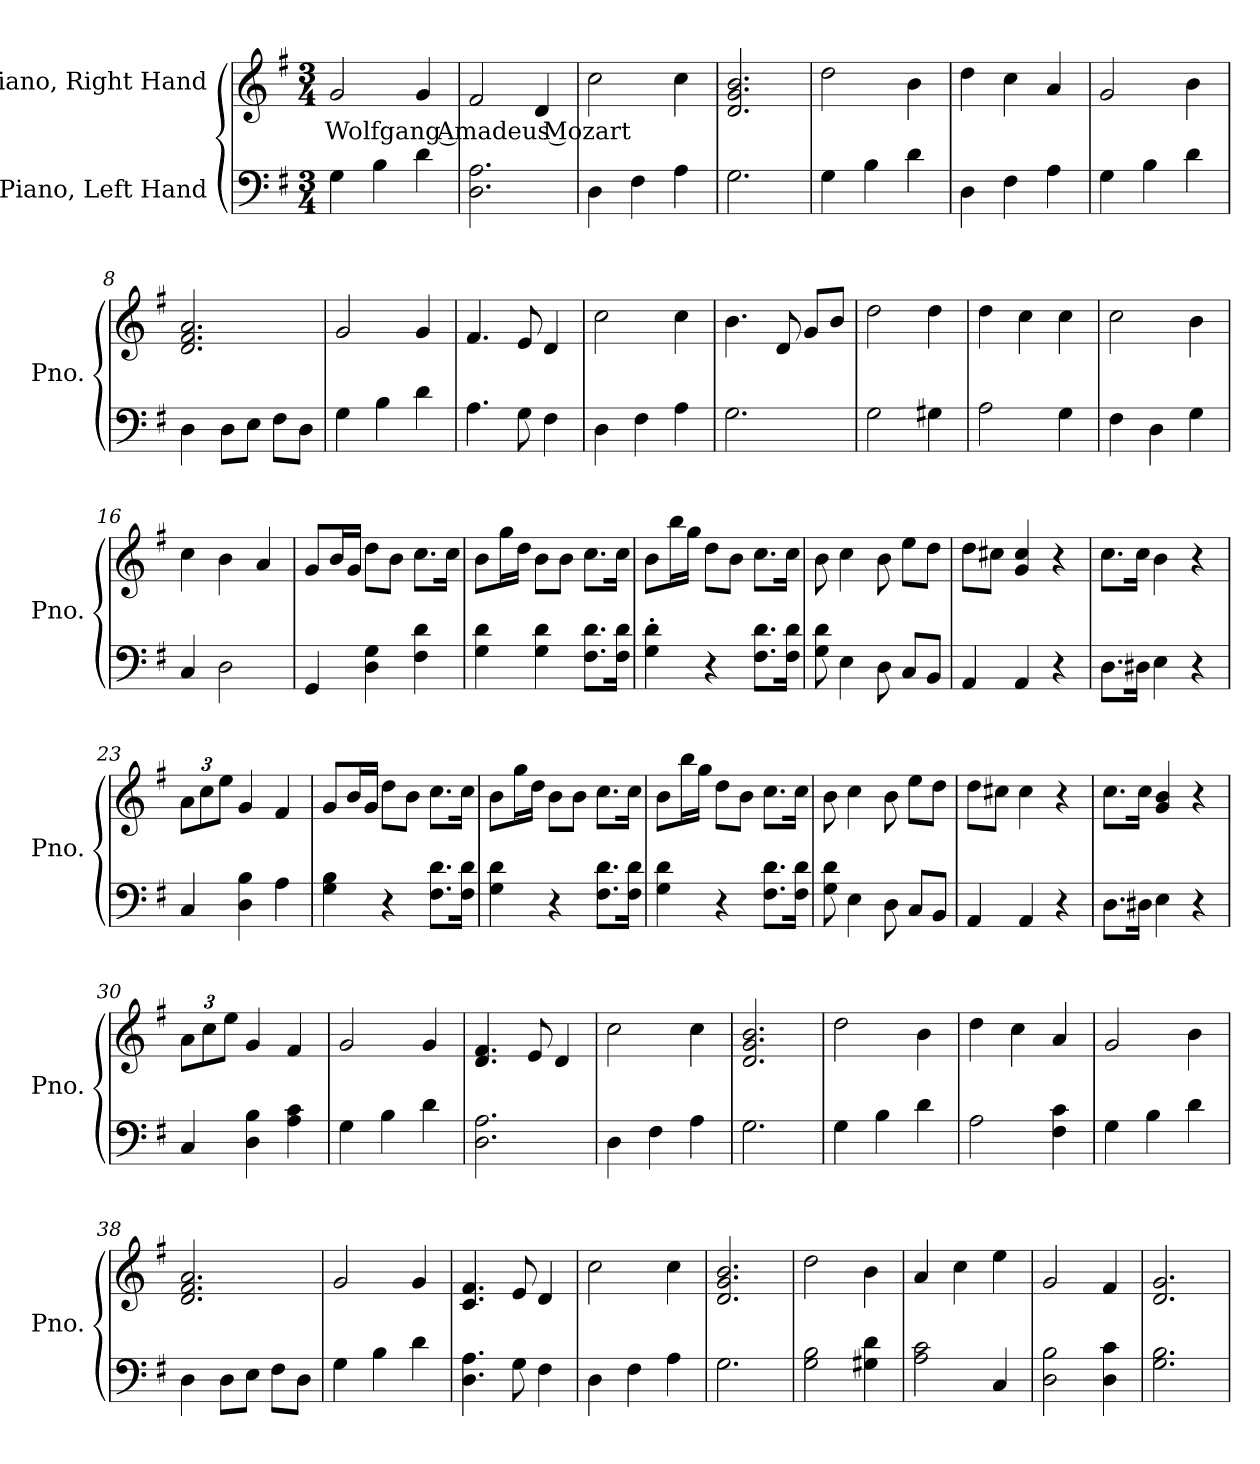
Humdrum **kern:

**kern	**kern	**text
*part2	*part1	*part1
*staff2	*staff1	*staff1
*I"Piano, Left Hand	*I"Piano, Right Hand	*
*I'Pno.	*I'Pno.	*
*clefF4	*clefG2	*
*k[f#]	*k[f#]	*
*M3/4	*M3/4	*
*MM100	*MM100	*
=1	=1	=1
!	!	!LO:LY:b
4G\	2g/	Wolfgang Amadeus Mozart
4B\	.	.
4d\	4g/	.
=2	=2	=2
2.D\ 2.A\	2f#/	.
.	4d/	.
=3	=3	=3
4D\	2cc\	.
4F#\	.	.
4A\	4cc\	.
=4	=4	=4
2.G\	2.d/ 2.g/ 2.b/	.
=5	=5	=5
4G\	2dd\	.
4B\	.	.
4d\	4b\	.
=6	=6	=6
4D\	4dd\	.
4F#\	4cc\	.
4A\	4a/	.
!!LO:LB:g=z
=7	=7	=7
4G\	2g/	.
4B\	.	.
4d\	4b\	.
=8	=8	=8
4D\	2.d/ 2.f#/ 2.a/	.
8D\L	.	.
8E\J	.	.
8F#\L	.	.
8D\J	.	.
=9	=9	=9
4G\	2g/	.
4B\	.	.
4d\	4g/	.
=10	=10	=10
4.A\	4.f#/	.
8G\	8e/	.
4F#\	4d/	.
=11	=11	=11
4D\	2cc\	.
4F#\	.	.
4A\	4cc\	.
=12	=12	=12
2.G\	4.b\	.
.	8d/	.
.	8g/L	.
.	8b/J	.
=13	=13	=13
2G\	2dd\	.
4G#X\	4dd\	.
=14	=14	=14
2A\	4dd\	.
.	4cc\	.
4G\	4cc\	.
=15	=15	=15
4F#\	2cc\	.
4D\	.	.
4G\	4b\	.
!!LO:LB:g=z
=16	=16	=16
4C/	4cc\	.
2D\	4b\	.
.	4a/	.
=17	=17	=17
4GG/	8g/L	.
.	16b/L	.
.	16g/JJ	.
4D\ 4G\	8dd\L	.
.	8b\J	.
4F#\ 4d\	8.cc\L	.
.	16cc\Jk	.
=18	=18	=18
4G\ 4d\	8b\L	.
.	16gg\L	.
.	16dd\JJ	.
4G\ 4d\	8b\L	.
.	8b\J	.
8.F#\ 8.d\L	8.cc\L	.
16F#\ 16d\Jk	16cc\Jk	.
=19	=19	=19
4G\' 4d\'	8b\L	.
.	16bb\L	.
.	16gg\JJ	.
4r	8dd\L	.
.	8b\J	.
8.F#\ 8.d\L	8.cc\L	.
16F#\ 16d\Jk	16cc\Jk	.
=20	=20	=20
8G\ 8d\	8b\	.
4E\	4cc\	.
8D\	8b\	.
8C/L	8ee\L	.
8BB/J	8dd\J	.
=21	=21	=21
4AA/	8dd\L	.
.	8cc#X\J	.
4AA/	4g/ 4cc#/	.
4r	4r	.
!!LO:LB:g=z
=22	=22	=22
8.D\L	8.cc\L	.
16D#X\Jk	16cc\Jk	.
4E\	4b\	.
4r	4r	.
=23	=23	=23
*	*Xbrackettup	*
4C/	12a\L	.
.	12cc\	.
.	12ee\J	.
4D\ 4B\	4g/	.
4A\	4f#/	.
=24	=24	=24
4G\ 4B\	8g/L	.
.	16b/L	.
.	16g/JJ	.
4r	8dd\L	.
.	8b\J	.
8.F#\ 8.d\L	8.cc\L	.
16F#\ 16d\Jk	16cc\Jk	.
=25	=25	=25
4G\ 4d\	8b\L	.
.	16gg\L	.
.	16dd\JJ	.
4r	8b\L	.
.	8b\J	.
8.F#\ 8.d\L	8.cc\L	.
16F#\ 16d\Jk	16cc\Jk	.
=26	=26	=26
4G\ 4d\	8b\L	.
.	16bb\L	.
.	16gg\JJ	.
4r	8dd\L	.
.	8b\J	.
8.F#\ 8.d\L	8.cc\L	.
16F#\ 16d\Jk	16cc\Jk	.
=27	=27	=27
8G\ 8d\	8b\	.
4E\	4cc\	.
8D\	8b\	.
8C/L	8ee\L	.
8BB/J	8dd\J	.
!!LO:LB:g=z
=28	=28	=28
4AA/	8dd\L	.
.	8cc#X\J	.
4AA/	4cc#\	.
4r	4r	.
=29	=29	=29
8.D\L	8.cc\L	.
16D#X\Jk	16cc\Jk	.
4E\	4g/ 4b/	.
4r	4r	.
=30	=30	=30
4C/	12a\L	.
.	12cc\	.
.	12ee\J	.
4D\ 4B\	4g/	.
4A\ 4c\	4f#/	.
=31	=31	=31
4G\	2g/	.
4B\	.	.
4d\	4g/	.
=32	=32	=32
2.D\ 2.A\	4.d/ 4.f#/	.
.	8e/	.
.	4d/	.
=33	=33	=33
4D\	2cc\	.
4F#\	.	.
4A\	4cc\	.
=34	=34	=34
2.G\	2.d/ 2.g/ 2.b/	.
=35	=35	=35
4G\	2dd\	.
4B\	.	.
4d\	4b\	.
=36	=36	=36
2A\	4dd\	.
.	4cc\	.
4F#\ 4c\	4a/	.
!!LO:LB:g=z
=37	=37	=37
4G\	2g/	.
4B\	.	.
4d\	4b\	.
=38	=38	=38
4D\	2.d/ 2.f#/ 2.a/	.
8D\L	.	.
8E\J	.	.
8F#\L	.	.
8D\J	.	.
=39	=39	=39
4G\	2g/	.
4B\	.	.
4d\	4g/	.
=40	=40	=40
4.D\ 4.A\	4.c/ 4.f#/	.
8G\	8e/	.
4F#\	4d/	.
=41	=41	=41
4D\	2cc\	.
4F#\	.	.
4A\	4cc\	.
=42	=42	=42
2.G\	2.d/ 2.g/ 2.b/	.
=43	=43	=43
2G\ 2B\	2dd\	.
4G#X\ 4d\	4b\	.
=44	=44	=44
2A\ 2c\	4a/	.
.	4cc\	.
4C/	4ee\	.
=45	=45	=45
2D\ 2B\	2g/	.
4D\ 4c\	4f#/	.
=46	=46	=46
2.G\ 2.B\	2.d/ 2.g/	.
=	=	=
*-	*-	*-
